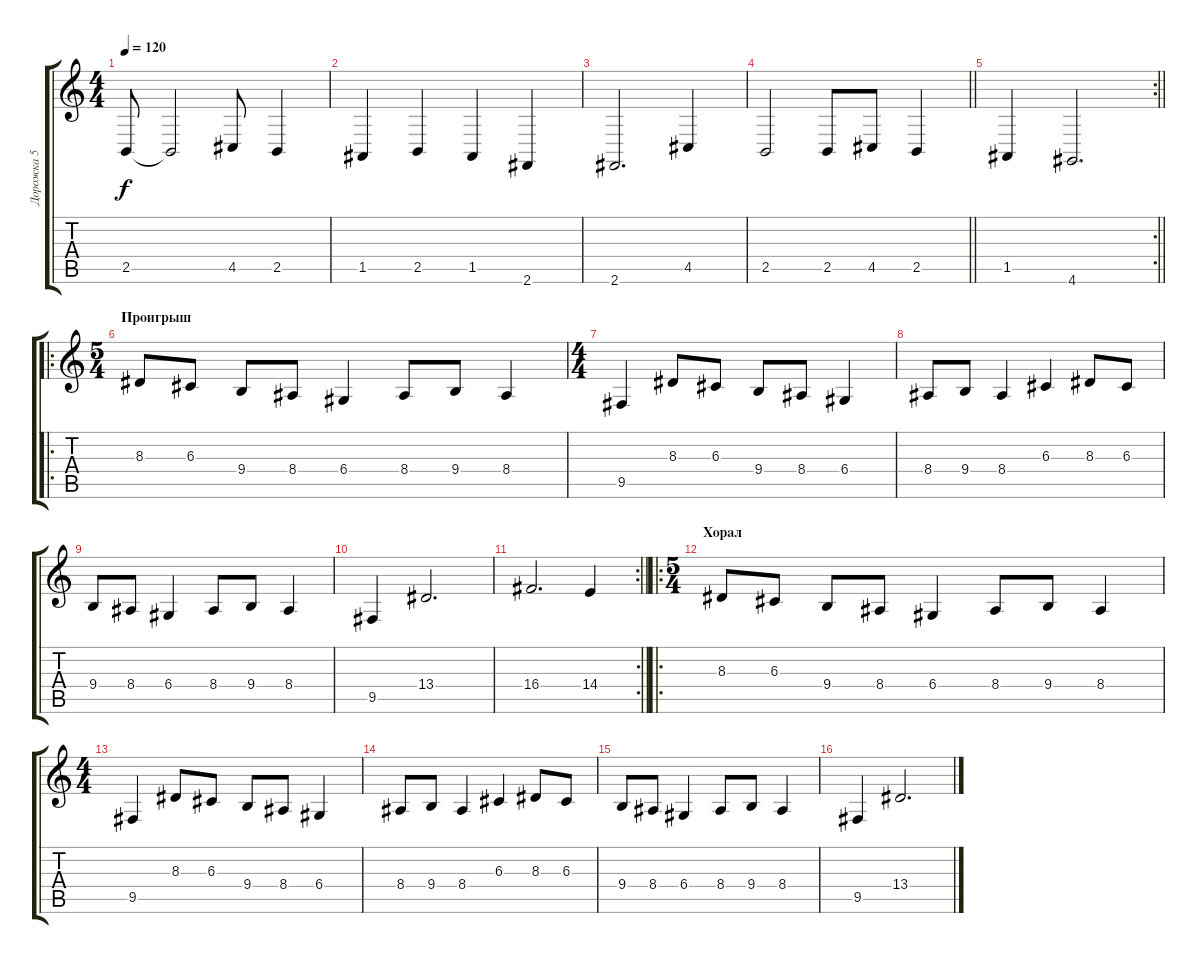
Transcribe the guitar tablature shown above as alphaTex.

\track ("Дорожка 5" "Дорожка 5") {instrument synthstrings2}
\staff {score tabs}
\tuning (E4 B3 G3 D3 A2 E2) {hide}
\ts (4 4)
\tempo 120
\clef g2
\ks c
2.5.8{dy f} 2.5{t}.2 4.5.8 2.5.4 |
1.5.4 2.5.4 1.5.4 2.6.4 |
2.6.2{d} 4.5.4 |
\barLineRight lightlight
2.5.2 2.5.8 4.5.8 2.5.4 |
\rc 2
\barLineRight lightlight
1.5.4 4.6.2{d} |
\ro
\ts (5 4)
\section ("" "Проигрыш")
8.3.8 6.3.8 9.4.8 8.4.8 6.4.4 8.4.8 9.4.8 8.4.4 |
\ts (4 4)
9.5.4 8.3.8 6.3.8 9.4.8 8.4.8 6.4.4 |
8.4.8 9.4.8 8.4.4 6.3.4 8.3.8 6.3.8 |
9.4.8 8.4.8 6.4.4 8.4.8 9.4.8 8.4.4 |
9.5.4 13.4.2{d} |
\rc 2
\barLineRight lightlight
16.4.2{d} 14.4.4 |
\ro
\ts (5 4)
\section ("" "Хорал")
8.3.8 6.3.8 9.4.8 8.4.8 6.4.4 8.4.8 9.4.8 8.4.4 |
\ts (4 4)
9.5.4 8.3.8 6.3.8 9.4.8 8.4.8 6.4.4 |
8.4.8 9.4.8 8.4.4 6.3.4 8.3.8 6.3.8 |
9.4.8 8.4.8 6.4.4 8.4.8 9.4.8 8.4.4 |
9.5.4 13.4.2{d}
